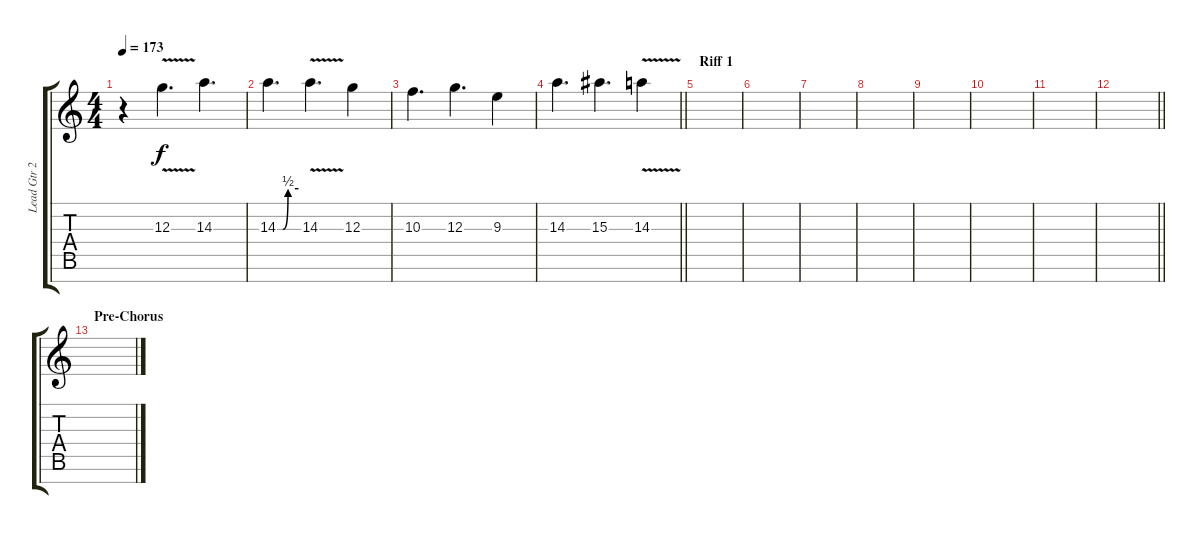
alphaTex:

\track ("Lead Gtr 2" "Lead Gtr 2") {instrument distortionguitar}
\staff {score tabs}
\tuning (E4 B3 G3 D3 A2 E2 B1) {hide}
\ts (4 4)
\tempo 173
\clef g2
\ks c
r.4{dy f} 12.3{v}.4{d} 14.3.4{d} |
14.3{be (custom 0 0 15 0 30 2 60 2)}.4{d} 14.3{v}.4{d} 12.3.4 |
10.3.4{d} 12.3.4{d} 9.3.4 |
\barLineRight lightlight
14.3.4{d} 15.3.4{d} 14.3{v}.4 |
\section ("" "Riff 1")
|
|
|
|
|
|
|
\barLineRight lightlight
|
\section ("" "Pre-Chorus")
